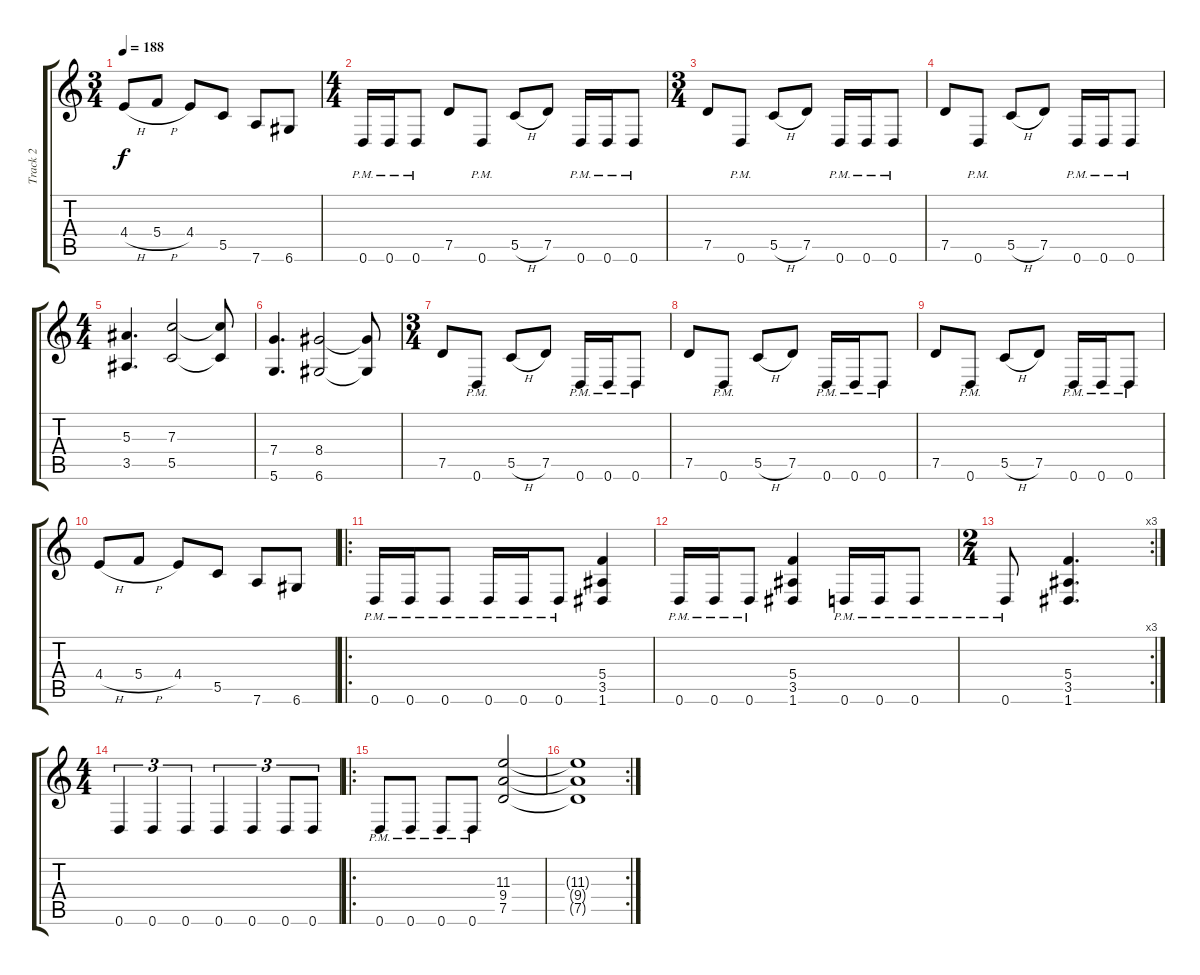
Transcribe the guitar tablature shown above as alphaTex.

\track ("Track 2" "Track 2") {instrument distortionguitar}
\staff {score tabs}
\tuning (D4 A3 F3 C3 G2 D2) {hide}
\ts (3 4)
\tempo 188
\clef g2
\ks c
4.4{h}.8{dy f} 5.4{h}.8 4.4.8 5.5.8 7.6.8 6.6.8 |
\ts (4 4)
0.6{pm}.16 0.6{pm}.16 0.6{pm}.8 7.5.8 0.6{pm}.8 5.5{h}.8 7.5.8 0.6{pm}.16 0.6{pm}.16 0.6{pm}.8 |
\ts (3 4)
7.5.8 0.6{pm}.8 5.5{h}.8 7.5.8 0.6{pm}.16 0.6{pm}.16 0.6{pm}.8 |
7.5.8 0.6{pm}.8 5.5{h}.8 7.5.8 0.6{pm}.16 0.6{pm}.16 0.6{pm}.8 |
\ts (4 4)
(5.3 3.5).4{d} (7.3 5.5).2 (7.3{t} 5.5{t}).8 |
(7.4 5.6).4{d} (8.4 6.6).2 (8.4{t} 6.6{t}).8 |
\ts (3 4)
7.5.8 0.6{pm}.8 5.5{h}.8 7.5.8 0.6{pm}.16 0.6{pm}.16 0.6{pm}.8 |
7.5.8 0.6{pm}.8 5.5{h}.8 7.5.8 0.6{pm}.16 0.6{pm}.16 0.6{pm}.8 |
7.5.8 0.6{pm}.8 5.5{h}.8 7.5.8 0.6{pm}.16 0.6{pm}.16 0.6{pm}.8 |
4.4{h}.8 5.4{h}.8 4.4.8 5.5.8 7.6.8 6.6.8 |
\ro
0.6{pm}.16 0.6{pm}.16 0.6{pm}.8 0.6{pm}.16 0.6{pm}.16 0.6{pm}.8 (5.4 3.5 1.6).4 |
0.6{pm}.16 0.6{pm}.16 0.6{pm}.8 (5.4 3.5 1.6).4 0.6{pm}.16 0.6{pm}.16 0.6{pm}.8 |
\rc 3
\ts (2 4)
0.6{pm}.8 (5.4 3.5 1.6).4{d} |
\ts (4 4)
0.6.4{tu (3 2)} 0.6.4{tu (3 2)} 0.6.4{tu (3 2)} 0.6.4{tu (3 2)} 0.6.4{tu (3 2)} 0.6.8{tu (3 2)} 0.6.8{tu (3 2)} |
\ro
0.6{pm}.8 0.6{pm}.8 0.6{pm}.8 0.6{pm}.8 (11.3 9.4 7.5).2 |
\rc 2
(11.3{t} 9.4{t} 7.5{t}).1
